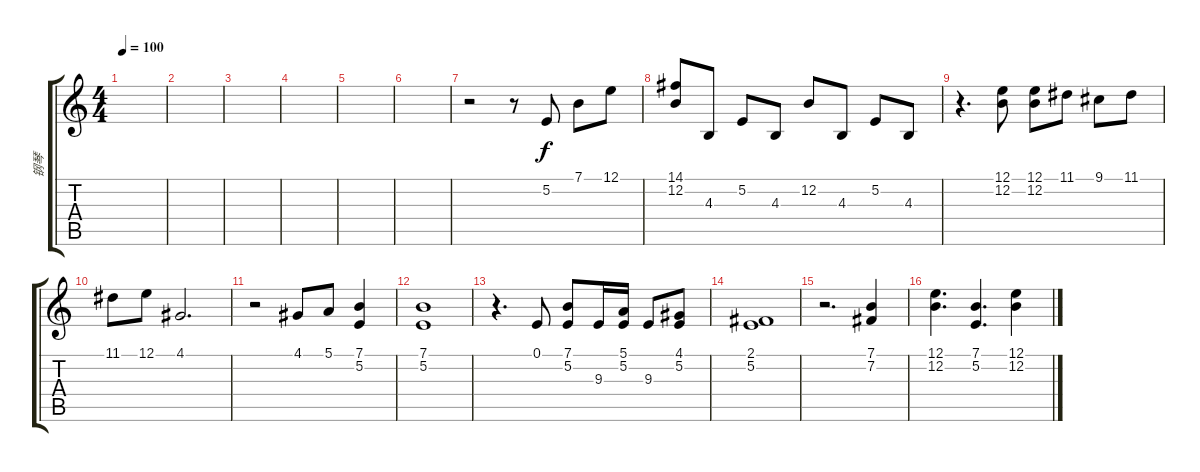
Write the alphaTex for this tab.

\track ("钢琴" "钢琴") {instrument brightacousticpiano}
\staff {score tabs}
\tuning (E4 B3 G3 D3 A2 E2) {hide}
\ts (4 4)
\tempo 100
\clef g2
\ks c
|
|
|
|
|
|
r.2{txt ""} r.8 5.2.8 7.1.8 12.1.8 |
(14.1 12.2).8 4.3.8 5.2.8 4.3.8 12.2.8 4.3.8 5.2.8 4.3.8 |
r.4{d} (12.1 12.2).8 (12.1 12.2).8 11.1.8 9.1.8 11.1.8 |
11.1.8 12.1.8 4.1.2{d} |
r.2 4.1.8 5.1.8 (7.1 5.2).4 |
(7.1 5.2).1 |
r.4{d} 0.1.8 (7.1 5.2).8 9.3.16 (5.1 5.2).16 9.3.8 (4.1 5.2).8 |
(2.1 5.2).1 |
r.2{d} (7.1 7.2).4 |
(12.1 12.2).4{d} (7.1 5.2).4{d} (12.1 12.2).4
